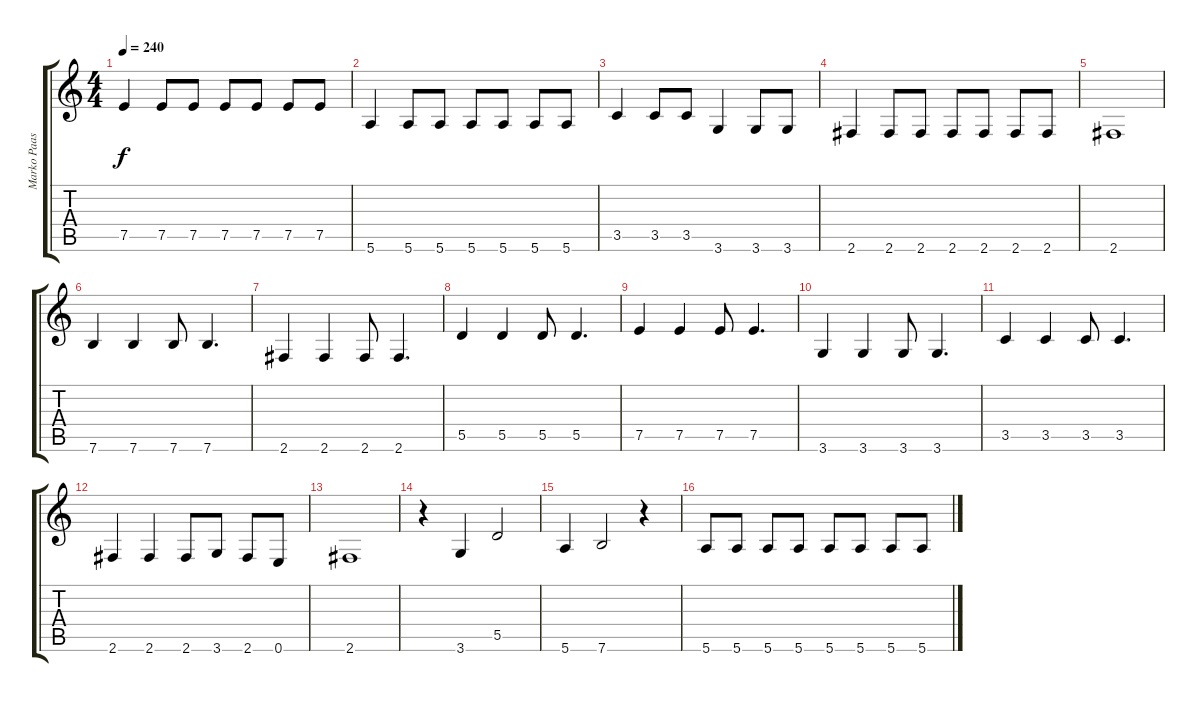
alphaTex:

\track ("Marko Paasikoski" "Marko Paas") {instrument electricbassfinger}
\staff {score tabs}
\tuning (E4 B3 G3 D3 A2 E2) {hide}
\ts (4 4)
\tempo 240
\clef g2
\ks c
7.5.4{dy f} 7.5.8 7.5.8 7.5.8 7.5.8 7.5.8 7.5.8 |
5.6.4 5.6.8 5.6.8 5.6.8 5.6.8 5.6.8 5.6.8 |
3.5.4 3.5.8 3.5.8 3.6.4 3.6.8 3.6.8 |
2.6.4 2.6.8 2.6.8 2.6.8 2.6.8 2.6.8 2.6.8 |
2.6.1 |
7.6.4 7.6.4 7.6.8 7.6.4{d} |
2.6.4 2.6.4 2.6.8 2.6.4{d} |
5.5.4 5.5.4 5.5.8 5.5.4{d} |
7.5.4 7.5.4 7.5.8 7.5.4{d} |
3.6.4 3.6.4 3.6.8 3.6.4{d} |
3.5.4 3.5.4 3.5.8 3.5.4{d} |
2.6.4 2.6.4 2.6.8 3.6.8 2.6.8 0.6.8 |
2.6.1 |
r.4 3.6.4 5.5.2 |
5.6.4 7.6.2 r.4 |
5.6.8 5.6.8 5.6.8 5.6.8 5.6.8 5.6.8 5.6.8 5.6.8
